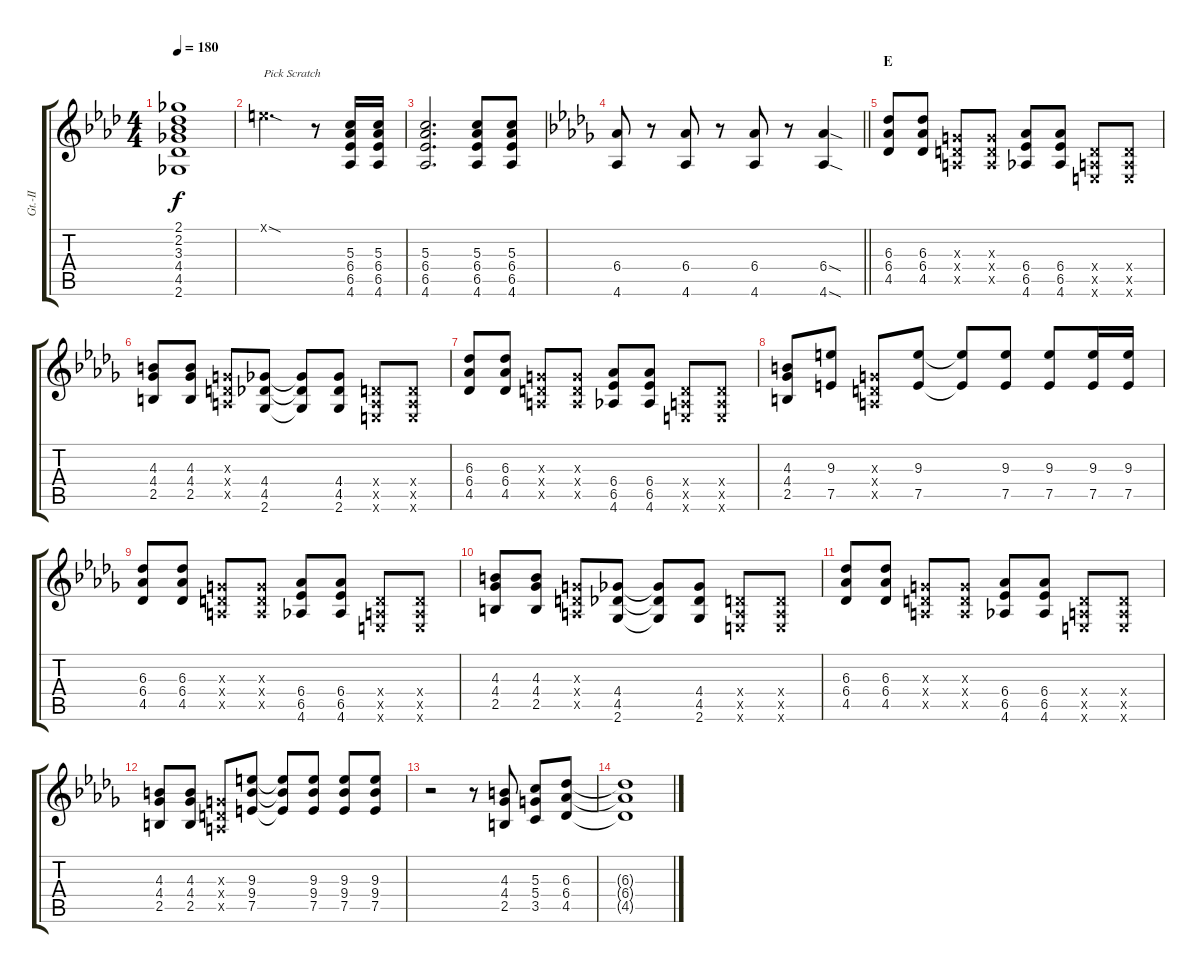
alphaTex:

\track ("Gt.-II" "Gt.-II") {instrument overdrivenguitar}
\staff {score tabs}
\tuning (E4 B3 G3 D3 A2 E2) {hide}
\ts (4 4)
\tempo 180
\clef g2
\ks ab
(2.1 2.2 3.3 4.4 4.5 2.6).1{dy f} |
0.1{sod x}.2{d txt "Pick Scratch"} r.8 (5.3 6.4 6.5 4.6).16 (5.3 6.4 6.5 4.6).16 |
(5.3 6.4 6.5 4.6).2{d} (5.3 6.4 6.5 4.6).8 (5.3 6.4 6.5 4.6).8 |
\barLineRight lightlight
\ks db
(6.4 4.6).8 r.8 (6.4 4.6).8 r.8 (6.4 4.6).8 r.8 (6.4{sod} 4.6{sod}).4 |
\section ("" "E")
(6.3 6.4 4.5).8 (6.3 6.4 4.5).8 (0.3{x} 0.4{x} 0.5{x}).8 (0.3{x} 0.4{x} 0.5{x}).8 (6.4 6.5 4.6).8 (6.4 6.5 4.6).8 (0.4{x} 0.5{x} 0.6{x}).8 (0.4{x} 0.5{x} 0.6{x}).8 |
(4.3 4.4 2.5).8 (4.3 4.4 2.5).8 (0.3{x} 0.4{x} 0.5{x}).8 (4.4 4.5 2.6).8 (4.4{t} 4.5{t} 2.6{t}).8 (4.4 4.5 2.6).8 (0.4{x} 0.5{x} 0.6{x}).8 (0.4{x} 0.5{x} 0.6{x}).8 |
(6.3 6.4 4.5).8 (6.3 6.4 4.5).8 (0.3{x} 0.4{x} 0.5{x}).8 (0.3{x} 0.4{x} 0.5{x}).8 (6.4 6.5 4.6).8 (6.4 6.5 4.6).8 (0.4{x} 0.5{x} 0.6{x}).8 (0.4{x} 0.5{x} 0.6{x}).8 |
(4.3 4.4 2.5).8 (9.3 7.5).8 (0.3{x} 0.4{x} 0.5{x}).8 (9.3 7.5).8 (9.3{t} 7.5{t}).8 (9.3 7.5).8 (9.3 7.5).8 (9.3 7.5).16 (9.3 7.5).16 |
(6.3 6.4 4.5).8 (6.3 6.4 4.5).8 (0.3{x} 0.4{x} 0.5{x}).8 (0.3{x} 0.4{x} 0.5{x}).8 (6.4 6.5 4.6).8 (6.4 6.5 4.6).8 (0.4{x} 0.5{x} 0.6{x}).8 (0.4{x} 0.5{x} 0.6{x}).8 |
(4.3 4.4 2.5).8 (4.3 4.4 2.5).8 (0.3{x} 0.4{x} 0.5{x}).8 (4.4 4.5 2.6).8 (4.4{t} 4.5{t} 2.6{t}).8 (4.4 4.5 2.6).8 (0.4{x} 0.5{x} 0.6{x}).8 (0.4{x} 0.5{x} 0.6{x}).8 |
(6.3 6.4 4.5).8 (6.3 6.4 4.5).8 (0.3{x} 0.4{x} 0.5{x}).8 (0.3{x} 0.4{x} 0.5{x}).8 (6.4 6.5 4.6).8 (6.4 6.5 4.6).8 (0.4{x} 0.5{x} 0.6{x}).8 (0.4{x} 0.5{x} 0.6{x}).8 |
(4.3 4.4 2.5).8 (4.3 4.4 2.5).8 (0.3{x} 0.4{x} 0.5{x}).8 (9.3 9.4 7.5).8 (9.3{t} 9.4{t} 7.5{t}).8 (9.3 9.4 7.5).8 (9.3 9.4 7.5).8 (9.3 9.4 7.5).8 |
r.2 r.8 (4.3 4.4 2.5).8 (5.3 5.4 3.5).8 (6.3 6.4 4.5).8 |
(6.3{t} 6.4{t} 4.5{t}).1
